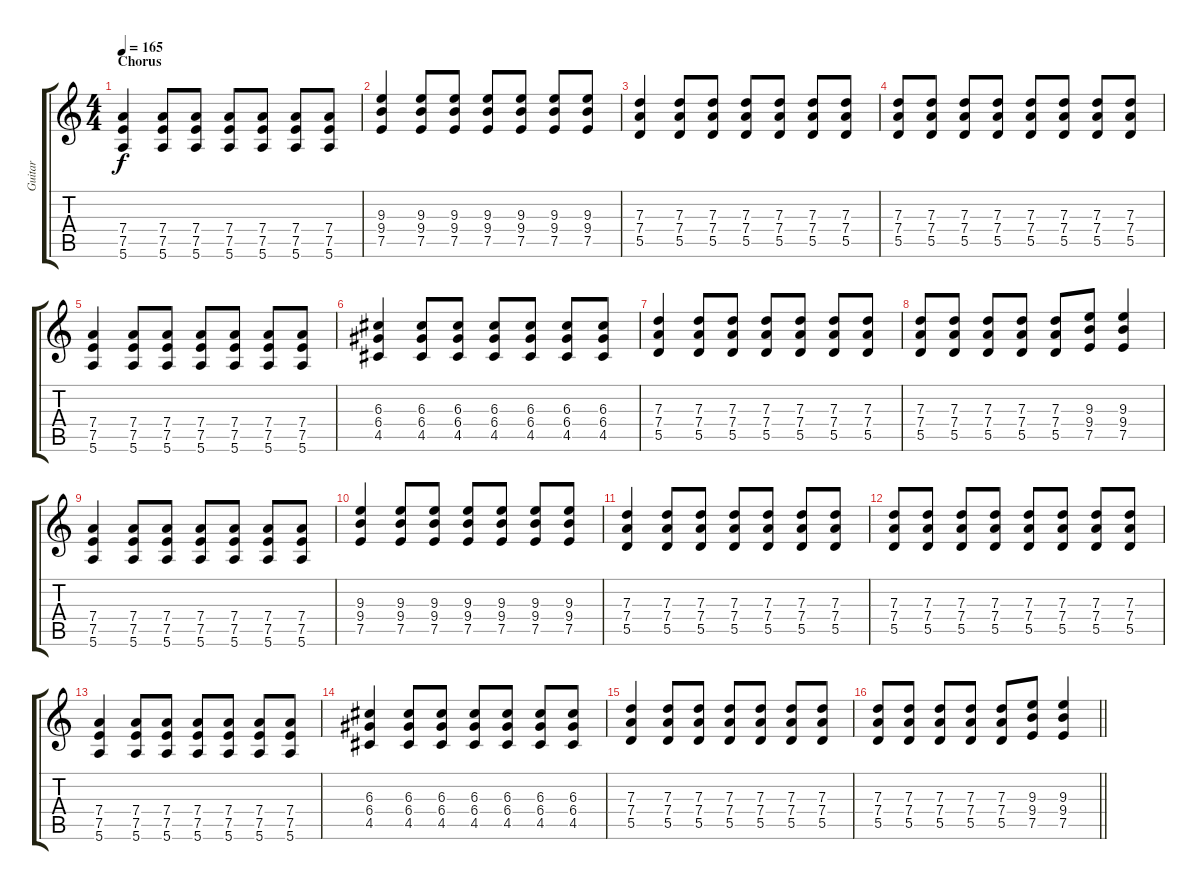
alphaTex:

\track ("Guitar" "Guitar") {instrument distortionguitar}
\staff {score tabs}
\tuning (E4 B3 G3 D3 A2 E2) {hide}
\ts (4 4)
\section ("" "Chorus")
\tempo 165
\clef g2
\ks c
(7.4 7.5 5.6).4{dy f} (7.4 7.5 5.6).8 (7.4 7.5 5.6).8 (7.4 7.5 5.6).8 (7.4 7.5 5.6).8 (7.4 7.5 5.6).8 (7.4 7.5 5.6).8 |
(9.3 9.4 7.5).4 (9.3 9.4 7.5).8 (9.3 9.4 7.5).8 (9.3 9.4 7.5).8 (9.3 9.4 7.5).8 (9.3 9.4 7.5).8 (9.3 9.4 7.5).8 |
(7.3 7.4 5.5).4 (7.3 7.4 5.5).8 (7.3 7.4 5.5).8 (7.3 7.4 5.5).8 (7.3 7.4 5.5).8 (7.3 7.4 5.5).8 (7.3 7.4 5.5).8 |
(7.3 7.4 5.5).8 (7.3 7.4 5.5).8 (7.3 7.4 5.5).8 (7.3 7.4 5.5).8 (7.3 7.4 5.5).8 (7.3 7.4 5.5).8 (7.3 7.4 5.5).8 (7.3 7.4 5.5).8 |
(7.4 7.5 5.6).4 (7.4 7.5 5.6).8 (7.4 7.5 5.6).8 (7.4 7.5 5.6).8 (7.4 7.5 5.6).8 (7.4 7.5 5.6).8 (7.4 7.5 5.6).8 |
(6.3 6.4 4.5).4 (6.3 6.4 4.5).8 (6.3 6.4 4.5).8 (6.3 6.4 4.5).8 (6.3 6.4 4.5).8 (6.3 6.4 4.5).8 (6.3 6.4 4.5).8 |
(7.3 7.4 5.5).4 (7.3 7.4 5.5).8 (7.3 7.4 5.5).8 (7.3 7.4 5.5).8 (7.3 7.4 5.5).8 (7.3 7.4 5.5).8 (7.3 7.4 5.5).8 |
(7.3 7.4 5.5).8 (7.3 7.4 5.5).8 (7.3 7.4 5.5).8 (7.3 7.4 5.5).8 (7.3 7.4 5.5).8 (9.3 9.4 7.5).8 (9.3 9.4 7.5).4 |
(7.4 7.5 5.6).4 (7.4 7.5 5.6).8 (7.4 7.5 5.6).8 (7.4 7.5 5.6).8 (7.4 7.5 5.6).8 (7.4 7.5 5.6).8 (7.4 7.5 5.6).8 |
(9.3 9.4 7.5).4 (9.3 9.4 7.5).8 (9.3 9.4 7.5).8 (9.3 9.4 7.5).8 (9.3 9.4 7.5).8 (9.3 9.4 7.5).8 (9.3 9.4 7.5).8 |
(7.3 7.4 5.5).4 (7.3 7.4 5.5).8 (7.3 7.4 5.5).8 (7.3 7.4 5.5).8 (7.3 7.4 5.5).8 (7.3 7.4 5.5).8 (7.3 7.4 5.5).8 |
(7.3 7.4 5.5).8 (7.3 7.4 5.5).8 (7.3 7.4 5.5).8 (7.3 7.4 5.5).8 (7.3 7.4 5.5).8 (7.3 7.4 5.5).8 (7.3 7.4 5.5).8 (7.3 7.4 5.5).8 |
(7.4 7.5 5.6).4 (7.4 7.5 5.6).8 (7.4 7.5 5.6).8 (7.4 7.5 5.6).8 (7.4 7.5 5.6).8 (7.4 7.5 5.6).8 (7.4 7.5 5.6).8 |
(6.3 6.4 4.5).4 (6.3 6.4 4.5).8 (6.3 6.4 4.5).8 (6.3 6.4 4.5).8 (6.3 6.4 4.5).8 (6.3 6.4 4.5).8 (6.3 6.4 4.5).8 |
(7.3 7.4 5.5).4 (7.3 7.4 5.5).8 (7.3 7.4 5.5).8 (7.3 7.4 5.5).8 (7.3 7.4 5.5).8 (7.3 7.4 5.5).8 (7.3 7.4 5.5).8 |
\barLineRight lightlight
(7.3 7.4 5.5).8 (7.3 7.4 5.5).8 (7.3 7.4 5.5).8 (7.3 7.4 5.5).8 (7.3 7.4 5.5).8 (9.3 9.4 7.5).8 (9.3 9.4 7.5).4
